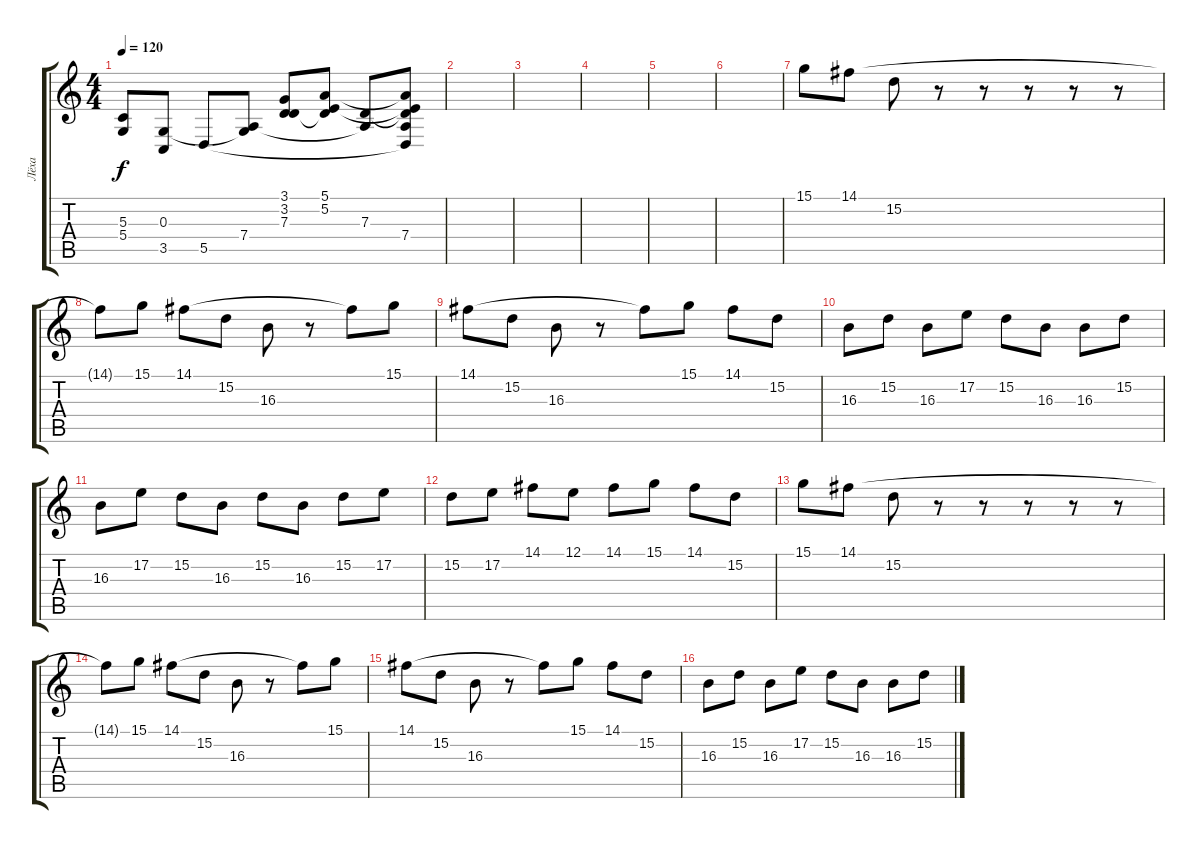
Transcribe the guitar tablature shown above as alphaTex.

\track ("Лёха" "Лёха") {instrument electricgrandpiano}
\staff {score tabs}
\tuning (E4 B3 G3 D3 A2 E2) {hide}
\ts (4 4)
\tempo 120
\clef g2
\ks c
(5.3 5.4{t}).8{dy f} (0.3 3.5{t}).8 5.5.8 (0.3{t} 7.4).8 (3.1{t} 3.2{t} 7.3).8 (5.1 5.2 7.3{t}).8 (7.3 7.4{t}).8 (5.1{t} 5.2{t} 7.3{t} 7.4 5.5{t}).8 |
|
|
|
|
|
15.1.8 14.1.8 15.2.8 r.8 r.8 r.8 r.8 r.8 |
14.1{t}.8 15.1.8 14.1.8 15.2.8 16.3.8 r.8 14.1{t}.8 15.1.8 |
14.1.8 15.2.8 16.3.8 r.8 14.1{t}.8 15.1.8 14.1.8 15.2.8 |
16.3.8 15.2.8 16.3.8 17.2.8 15.2.8 16.3.8 16.3.8 15.2.8 |
16.3.8 17.2.8 15.2.8 16.3.8 15.2.8 16.3.8 15.2.8 17.2.8 |
15.2.8 17.2.8 14.1.8 12.1.8 14.1.8 15.1.8 14.1.8 15.2.8 |
15.1.8 14.1.8 15.2.8 r.8 r.8 r.8 r.8 r.8 |
14.1{t}.8 15.1.8 14.1.8 15.2.8 16.3.8 r.8 14.1{t}.8 15.1.8 |
14.1.8 15.2.8 16.3.8 r.8 14.1{t}.8 15.1.8 14.1.8 15.2.8 |
16.3.8 15.2.8 16.3.8 17.2.8 15.2.8 16.3.8 16.3.8 15.2.8
